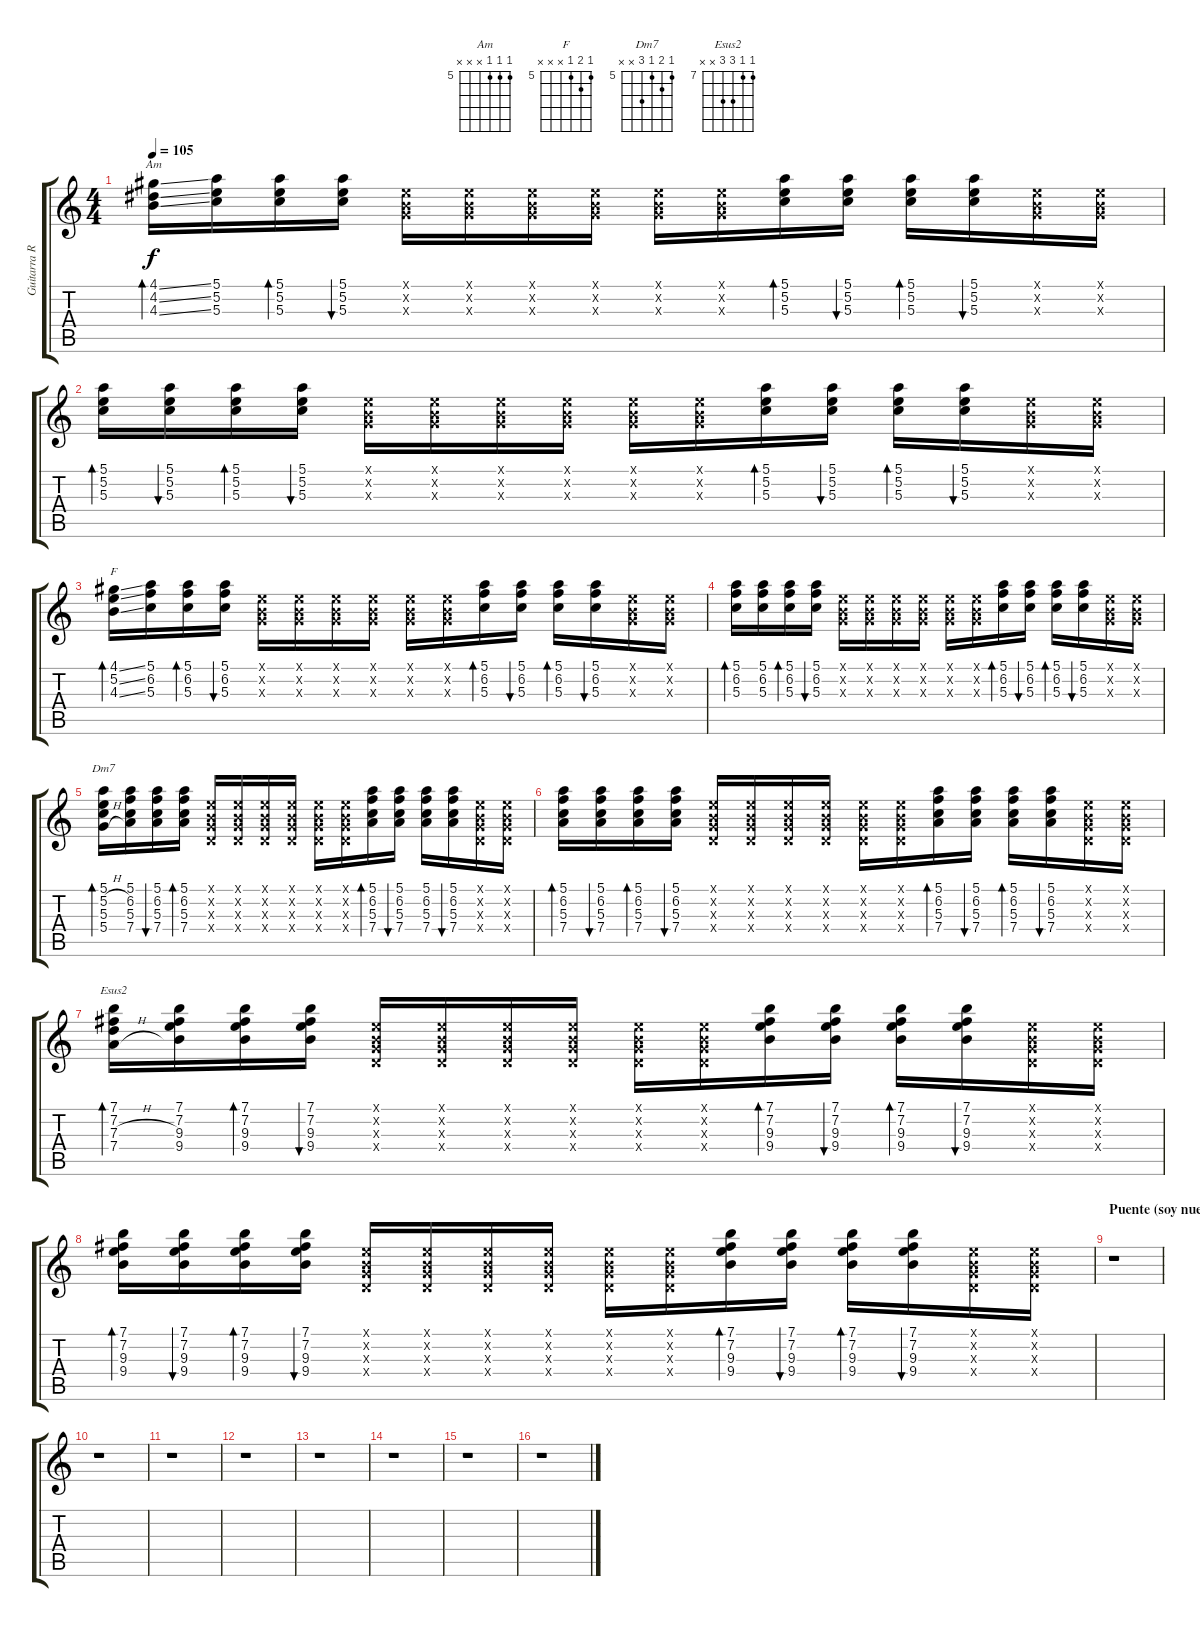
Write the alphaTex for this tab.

\track ("Guitarra Ritmica" "Guitarra R") {instrument electricguitarclean}
\staff {score tabs}
\tuning (E4 B3 G3 D3 A2 E2) {hide}
\chord ("Am" 5 5 5 x x x) {firstfret 5}
\chord ("F" 5 6 5 x x x) {firstfret 5}
\chord ("Dm7" 5 6 5 7 x x) {firstfret 5}
\chord ("Esus2" 7 7 9 9 x x) {firstfret 7}
\ts (4 4)
\tempo 105
\clef g2
\ks c
(4.1{ss} 4.2{ss} 4.3{ss}).16{bd 120 ch "Am" dy f} (5.1 5.2 5.3).16 (5.1 5.2 5.3).16{bd 120} (5.1 5.2 5.3).16{bu 120} (0.1{x} 0.2{x} 0.3{x}).16 (0.1{x} 0.2{x} 0.3{x}).16 (0.1{x} 0.2{x} 0.3{x}).16 (0.1{x} 0.2{x} 0.3{x}).16 (0.1{x} 0.2{x} 0.3{x}).16 (0.1{x} 0.2{x} 0.3{x}).16 (5.1 5.2 5.3).16{bd 120} (5.1 5.2 5.3).16{bu 120} (5.1 5.2 5.3).16{bd 120} (5.1 5.2 5.3).16{bu 120} (0.1{x} 0.2{x} 0.3{x}).16 (0.1{x} 0.2{x} 0.3{x}).16 |
(5.1 5.2 5.3).16{bd 120} (5.1 5.2 5.3).16{bu 120} (5.1 5.2 5.3).16{bd 120} (5.1 5.2 5.3).16{bu 120} (0.1{x} 0.2{x} 0.3{x}).16 (0.1{x} 0.2{x} 0.3{x}).16 (0.1{x} 0.2{x} 0.3{x}).16 (0.1{x} 0.2{x} 0.3{x}).16 (0.1{x} 0.2{x} 0.3{x}).16 (0.1{x} 0.2{x} 0.3{x}).16 (5.1 5.2 5.3).16{bd 120} (5.1 5.2 5.3).16{bu 120} (5.1 5.2 5.3).16{bd 120} (5.1 5.2 5.3).16{bu 120} (0.1{x} 0.2{x} 0.3{x}).16 (0.1{x} 0.2{x} 0.3{x}).16 |
(4.1{ss} 5.2{ss} 4.3{ss}).16{bd 60 ch "F"} (5.1 6.2 5.3).16 (5.1 6.2 5.3).16{bd 60} (5.1 6.2 5.3).16{bu 60} (0.1{x} 0.2{x} 0.3{x}).16 (0.1{x} 0.2{x} 0.3{x}).16 (0.1{x} 0.2{x} 0.3{x}).16 (0.1{x} 0.2{x} 0.3{x}).16 (0.1{x} 0.2{x} 0.3{x}).16 (0.1{x} 0.2{x} 0.3{x}).16 (5.1 6.2 5.3).16{bd 60} (5.1 6.2 5.3).16{bu 60} (5.1 6.2 5.3).16{bd 120} (5.1 6.2 5.3).16{bu 120} (0.1{x} 0.2{x} 0.3{x}).16 (0.1{x} 0.2{x} 0.3{x}).16 |
(5.1 6.2 5.3).16{bd 60} (5.1 6.2 5.3).16 (5.1 6.2 5.3).16{bd 60} (5.1 6.2 5.3).16{bu 60} (0.1{x} 0.2{x} 0.3{x}).16 (0.1{x} 0.2{x} 0.3{x}).16 (0.1{x} 0.2{x} 0.3{x}).16 (0.1{x} 0.2{x} 0.3{x}).16 (0.1{x} 0.2{x} 0.3{x}).16 (0.1{x} 0.2{x} 0.3{x}).16 (5.1 6.2 5.3).16{bd 60} (5.1 6.2 5.3).16{bu 60} (5.1 6.2 5.3).16{bd 120} (5.1 6.2 5.3).16{bu 120} (0.1{x} 0.2{x} 0.3{x}).16 (0.1{x} 0.2{x} 0.3{x}).16 |
(5.1 5.2{h} 5.3 5.4{h}).16{bd 120 ch "Dm7"} (5.1 6.2 5.3 7.4).16 (5.1 6.2 5.3 7.4).16{bu 120} (5.1 6.2 5.3 7.4).16{bd 120} (0.1{x} 0.2{x} 0.3{x} 0.4{x}).16 (0.1{x} 0.2{x} 0.3{x} 0.4{x}).16 (0.1{x} 0.2{x} 0.3{x} 0.4{x}).16 (0.1{x} 0.2{x} 0.3{x} 0.4{x}).16 (0.1{x} 0.2{x} 0.3{x} 0.4{x}).16 (0.1{x} 0.2{x} 0.3{x} 0.4{x}).16 (5.1 6.2 5.3 7.4).16{bd 120} (5.1 6.2 5.3 7.4).16{bu 120} (5.1 6.2 5.3 7.4).16 (5.1 6.2 5.3 7.4).16{bu 120} (0.1{x} 0.2{x} 0.3{x} 0.4{x}).16 (0.1{x} 0.2{x} 0.3{x} 0.4{x}).16 |
(5.1 6.2 5.3 7.4).16{bd 60} (5.1 6.2 5.3 7.4).16{bu 60} (5.1 6.2 5.3 7.4).16{bd 60} (5.1 6.2 5.3 7.4).16{bu 60} (0.1{x} 0.2{x} 0.3{x} 0.4{x}).16 (0.1{x} 0.2{x} 0.3{x} 0.4{x}).16 (0.1{x} 0.2{x} 0.3{x} 0.4{x}).16 (0.1{x} 0.2{x} 0.3{x} 0.4{x}).16 (0.1{x} 0.2{x} 0.3{x} 0.4{x}).16 (0.1{x} 0.2{x} 0.3{x} 0.4{x}).16 (5.1 6.2 5.3 7.4).16{bd 60} (5.1 6.2 5.3 7.4).16{bu 60} (5.1 6.2 5.3 7.4).16{bd 60} (5.1 6.2 5.3 7.4).16{bu 60} (0.1{x} 0.2{x} 0.3{x} 0.4{x}).16 (0.1{x} 0.2{x} 0.3{x} 0.4{x}).16 |
(7.1 7.2 7.3{h} 7.4{h}).16{bd 60 ch "Esus2"} (7.1 7.2 9.3 9.4).16 (7.1 7.2 9.3 9.4).16{bd 60} (7.1 7.2 9.3 9.4).16{bu 60} (0.1{x} 0.2{x} 0.3{x} 0.4{x}).16 (0.1{x} 0.2{x} 0.3{x} 0.4{x}).16 (0.1{x} 0.2{x} 0.3{x} 0.4{x}).16 (0.1{x} 0.2{x} 0.3{x} 0.4{x}).16 (0.1{x} 0.2{x} 0.3{x} 0.4{x}).16 (0.1{x} 0.2{x} 0.3{x} 0.4{x}).16 (7.1 7.2 9.3 9.4).16{bd 60} (7.1 7.2 9.3 9.4).16{bu 60} (7.1 7.2 9.3 9.4).16{bd 60} (7.1 7.2 9.3 9.4).16{bu 60} (0.1{x} 0.2{x} 0.3{x} 0.4{x}).16 (0.1{x} 0.2{x} 0.3{x} 0.4{x}).16 |
(7.1 7.2 9.3 9.4).16{bd 60} (7.1 7.2 9.3 9.4).16{bu 60} (7.1 7.2 9.3 9.4).16{bd 60} (7.1 7.2 9.3 9.4).16{bu 60} (0.1{x} 0.2{x} 0.3{x} 0.4{x}).16 (0.1{x} 0.2{x} 0.3{x} 0.4{x}).16 (0.1{x} 0.2{x} 0.3{x} 0.4{x}).16 (0.1{x} 0.2{x} 0.3{x} 0.4{x}).16 (0.1{x} 0.2{x} 0.3{x} 0.4{x}).16 (0.1{x} 0.2{x} 0.3{x} 0.4{x}).16 (7.1 7.2 9.3 9.4).16{bd 60} (7.1 7.2 9.3 9.4).16{bu 60} (7.1 7.2 9.3 9.4).16{bd 60} (7.1 7.2 9.3 9.4).16{bu 60} (0.1{x} 0.2{x} 0.3{x} 0.4{x}).16 (0.1{x} 0.2{x} 0.3{x} 0.4{x}).16 |
\section ("" "Puente (soy nueva criatura...)")
r.1 |
r.1 |
r.1 |
r.1 |
r.1 |
r.1 |
r.1 |
r.1
